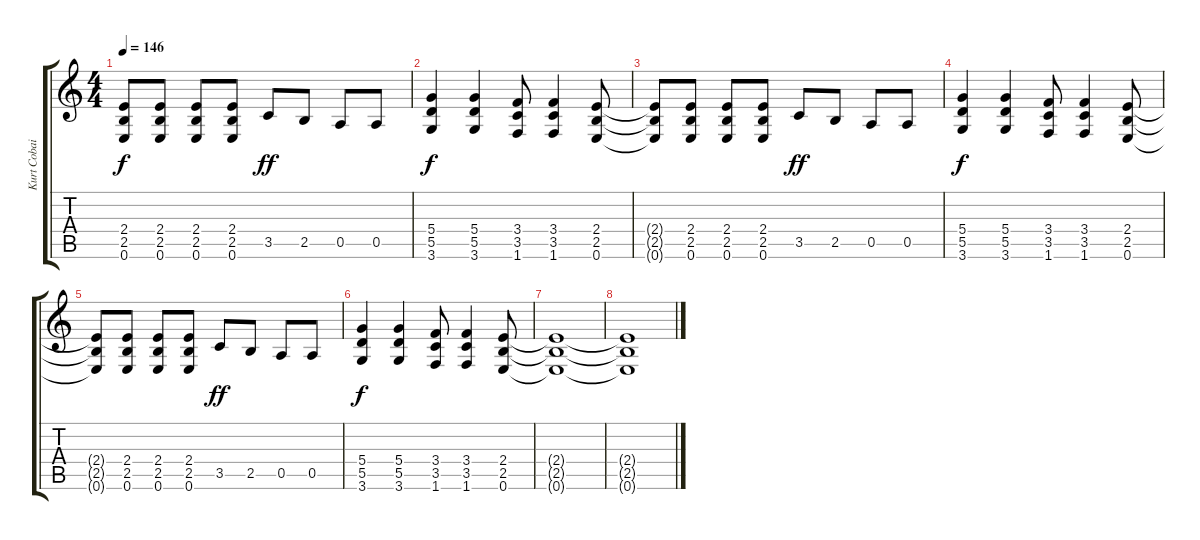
\track ("Kurt Cobain - Guitar" "Kurt Cobai") {instrument overdrivenguitar}
\staff {score tabs}
\tuning (E4 B3 G3 D3 A2 E2) {hide}
\ts (4 4)
\tempo 146
\clef g2
\ks c
(2.4{t} 2.5{t} 0.6{t}).8{dy f} (2.4 2.5 0.6).8 (2.4 2.5 0.6).8 (2.4 2.5 0.6).8 3.5.8{dy ff} 2.5.8 0.5.8 0.5.8 |
(5.4 5.5 3.6).4{dy f} (5.4 5.5 3.6).4 (3.4 3.5 1.6).8 (3.4 3.5 1.6).4 (2.4 2.5 0.6).8 |
(2.4{t} 2.5{t} 0.6{t}).8 (2.4 2.5 0.6).8 (2.4 2.5 0.6).8 (2.4 2.5 0.6).8 3.5.8{dy ff} 2.5.8 0.5.8 0.5.8 |
(5.4 5.5 3.6).4{dy f} (5.4 5.5 3.6).4 (3.4 3.5 1.6).8 (3.4 3.5 1.6).4 (2.4 2.5 0.6).8 |
(2.4{t} 2.5{t} 0.6{t}).8 (2.4 2.5 0.6).8 (2.4 2.5 0.6).8 (2.4 2.5 0.6).8 3.5.8{dy ff} 2.5.8 0.5.8 0.5.8 |
(5.4 5.5 3.6).4{dy f} (5.4 5.5 3.6).4 (3.4 3.5 1.6).8 (3.4 3.5 1.6).4 (2.4 2.5 0.6).8 |
(2.4{t} 2.5{t} 0.6{t}).1{volume 0} |
(2.4{t} 2.5{t} 0.6{t}).1
